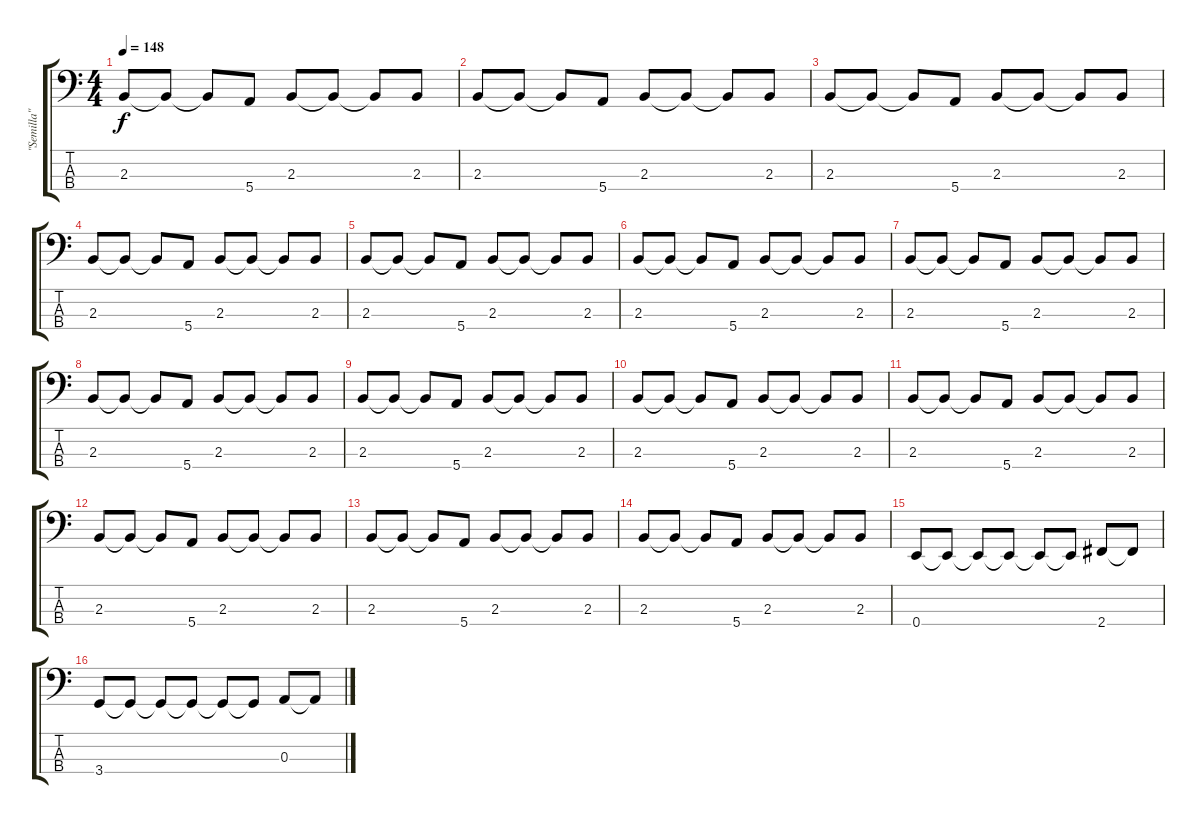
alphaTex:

\track ("\"Semilla\" Bucciarelli" "\"Semilla\" ") {instrument electricbassfinger}
\staff {score tabs}
\tuning (G2 D2 A1 E1) {hide}
\ts (4 4)
\tempo 148
\clef f4
\ks c
2.3.8{dy f} 2.3{t}.8 2.3{t}.8 5.4.8 2.3.8 2.3{t}.8 2.3{t}.8 2.3.8 |
2.3.8 2.3{t}.8 2.3{t}.8 5.4.8 2.3.8 2.3{t}.8 2.3{t}.8 2.3.8 |
2.3.8 2.3{t}.8 2.3{t}.8 5.4.8 2.3.8 2.3{t}.8 2.3{t}.8 2.3.8 |
2.3.8 2.3{t}.8 2.3{t}.8 5.4.8 2.3.8 2.3{t}.8 2.3{t}.8 2.3.8 |
2.3.8 2.3{t}.8 2.3{t}.8 5.4.8 2.3.8 2.3{t}.8 2.3{t}.8 2.3.8 |
2.3.8 2.3{t}.8 2.3{t}.8 5.4.8 2.3.8 2.3{t}.8 2.3{t}.8 2.3.8 |
2.3.8 2.3{t}.8 2.3{t}.8 5.4.8 2.3.8 2.3{t}.8 2.3{t}.8 2.3.8 |
2.3.8 2.3{t}.8 2.3{t}.8 5.4.8 2.3.8 2.3{t}.8 2.3{t}.8 2.3.8 |
2.3.8 2.3{t}.8 2.3{t}.8 5.4.8 2.3.8 2.3{t}.8 2.3{t}.8 2.3.8 |
2.3.8 2.3{t}.8 2.3{t}.8 5.4.8 2.3.8 2.3{t}.8 2.3{t}.8 2.3.8 |
2.3.8 2.3{t}.8 2.3{t}.8 5.4.8 2.3.8 2.3{t}.8 2.3{t}.8 2.3.8 |
2.3.8 2.3{t}.8 2.3{t}.8 5.4.8 2.3.8 2.3{t}.8 2.3{t}.8 2.3.8 |
2.3.8 2.3{t}.8 2.3{t}.8 5.4.8 2.3.8 2.3{t}.8 2.3{t}.8 2.3.8 |
2.3.8 2.3{t}.8 2.3{t}.8 5.4.8 2.3.8 2.3{t}.8 2.3{t}.8 2.3.8 |
0.4.8 0.4{t}.8 0.4{t}.8 0.4{t}.8 0.4{t}.8 0.4{t}.8 2.4.8 2.4{t}.8 |
3.4.8 3.4{t}.8 3.4{t}.8 3.4{t}.8 3.4{t}.8 3.4{t}.8 0.3.8 0.3{t}.8
